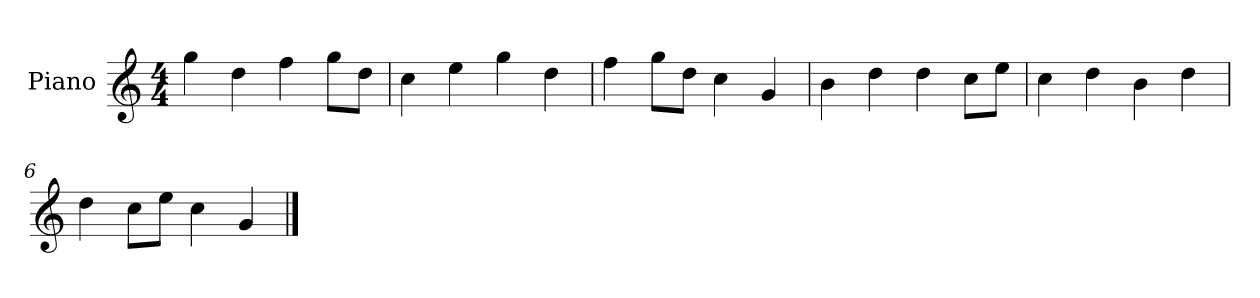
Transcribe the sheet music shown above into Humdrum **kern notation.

**kern
*part1
*staff1
*I"Piano
*I'P-no
*clefG2
*k[]
*M4/4
*MM90
=1
4gg\
4dd\
4ff\
8gg\L
8dd\J
=2
4cc\
4ee\
4gg\
4dd\
=3
4ff\
8gg\L
8dd\J
4cc\
4g/
=4
4b\
4dd\
4dd\
8cc\L
8ee\J
=5
4cc\
4dd\
4b\
4dd\
=6
4dd\
8cc\L
8ee\J
4cc\
4g/
==
*-
